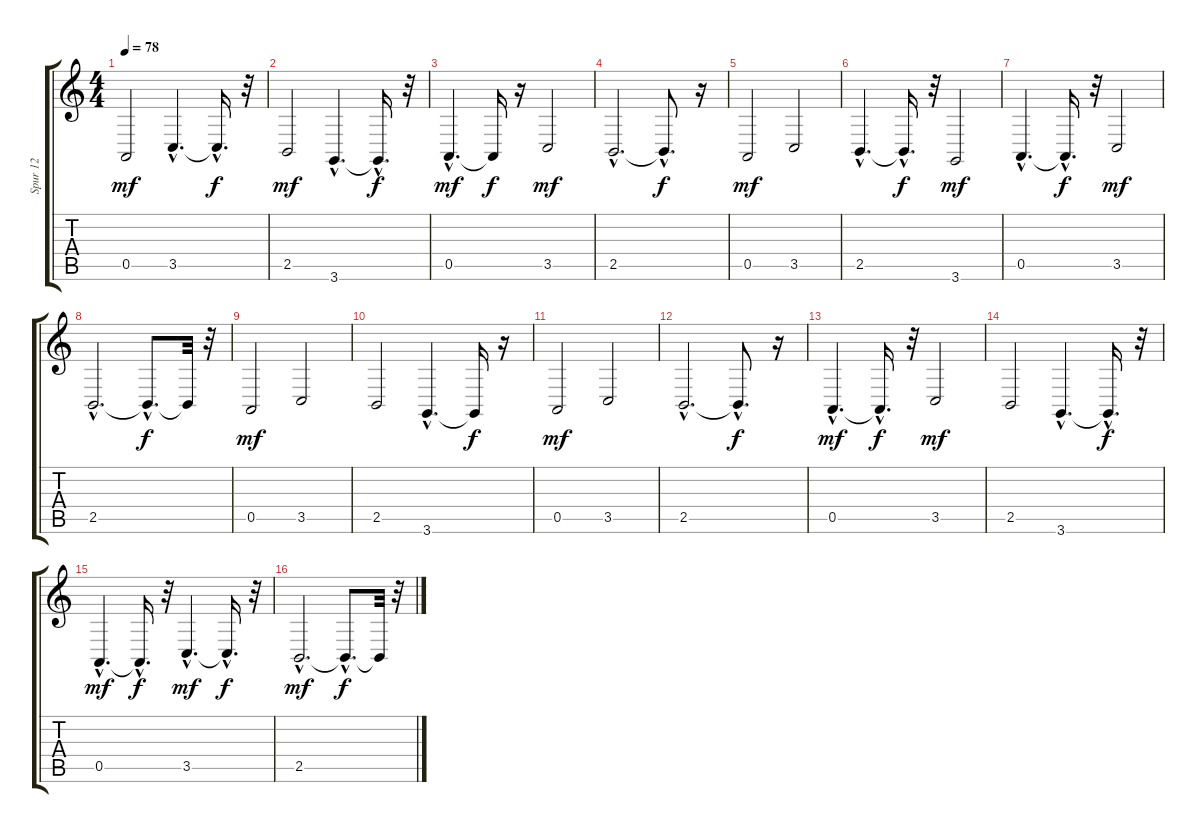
\track ("Spur 12" "Spur 12") {instrument flute}
\staff {score tabs}
\tuning (E4 B3 G3 D3 A2 E2) {hide}
\ts (4 4)
\tempo 78
\clef g2
\ks c
0.5.2{dy mf} 3.5{hac}.4{d} 3.5{hac t}.16{d dy f} r.32 |
2.5.2{dy mf} 3.6{hac}.4{d} 3.6{hac t}.16{d dy f} r.32 |
0.5{hac}.4{d dy mf} 0.5{t}.16{dy f} r.16 3.5.2{dy mf} |
2.5{hac}.2{d} 2.5{hac t}.8{d dy f} r.16 |
0.5.2{dy mf} 3.5.2 |
2.5{hac}.4{d} 2.5{hac t}.16{d dy f} r.32 3.6.2{dy mf} |
0.5{hac}.4{d} 0.5{hac t}.16{d dy f} r.32 3.5.2{dy mf} |
2.5{hac}.2{d} 2.5{hac t}.8{d dy f} 2.5{t}.32 r.32 |
0.5.2{dy mf} 3.5.2 |
2.5.2 3.6{hac}.4{d} 3.6{t}.16{dy f} r.16 |
0.5.2{dy mf} 3.5.2 |
2.5{hac}.2{d} 2.5{hac t}.8{d dy f} r.16 |
0.5{hac}.4{d dy mf} 0.5{hac t}.16{d dy f} r.32 3.5.2{dy mf} |
2.5.2 3.6{hac}.4{d} 3.6{hac t}.16{d dy f} r.32 |
0.5{hac}.4{d dy mf} 0.5{hac t}.16{d dy f} r.32 3.5{hac}.4{d dy mf} 3.5{hac t}.16{d dy f} r.32 |
2.5{hac}.2{d dy mf} 2.5{hac t}.8{d dy f} 2.5{t}.32 r.32
